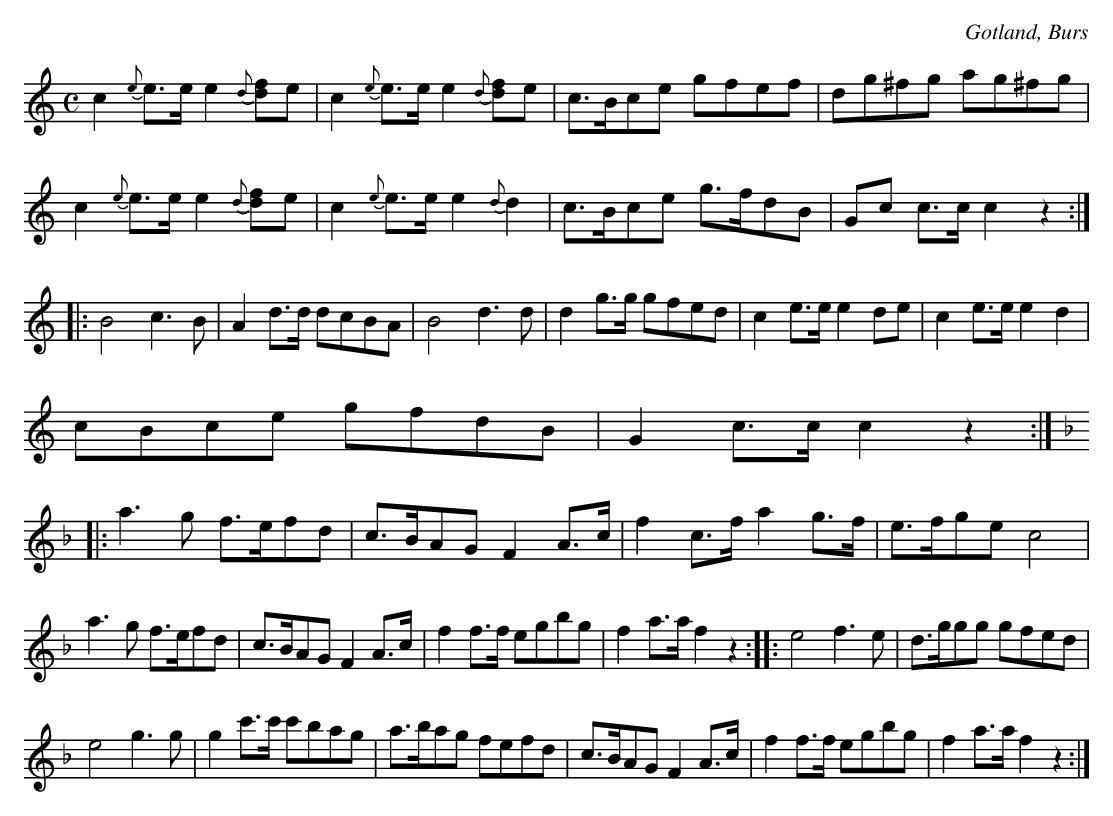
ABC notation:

X:1
T:
till hans hem. Denna avskedsmarsch speltes ytterst l\aangsamt ock h\"ogtidligt.
O:Gotland, Burs
M:C
L:1/8
K:C
c2 {e} e>e e2 {d} [fd]e|c2 {e} e>e e2 {d} [fd]e|c>Bce gfef|dg^fg ag^fg|
c2 {e} e>e e2 {d} [fd]e|c2 {e} e>e e2 {d} d2|c>Bce g>fdB|Gc c>c c2 z2:|
|:B4 c3 B|A2 d>d dcBA|B4 d3 d|d2 g>g gfed|c2 e>e e2 de|c2 e>e e2 d2|
cBce gfdB|G2 c>c c2 z2:|
K:F
|:a3 g f>efd|c>BAG F2 A>c|f2 c>f a2 g>f|e>fge c4|
a3 g f>efd|c>BAG F2 A>c|f2 f>f egbg|f2 a>a f2 z2::e4f3e|d>ggg gfed|
e4 g3 g|g2 c'>c' c'bag|a>bag fefd|c>BAG F2 A>c|f2 f>f egbg|f2 a>a f2 z2:|
